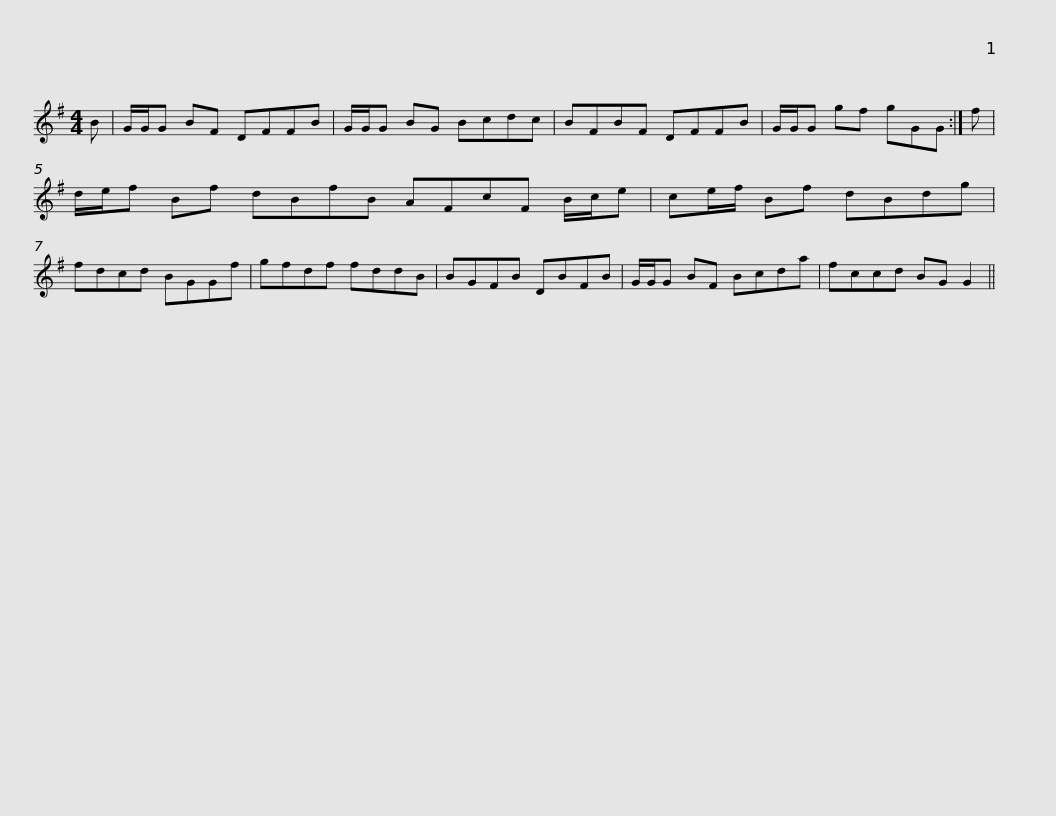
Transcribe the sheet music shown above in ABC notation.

X:1
L:1/8
M:4/4
I:linebreak $
K:G
V:1 treble
V:1
 B | G/G/G BF DFFB | G/G/G BG Bcdc | BFBF DFFB | G/G/G gf gGG :| %5
 f |$ d/e/f Bf dBfB AFcF B/c/e | ce/f/ Bf dBdg | fdcd BGGf | gfdf fddB |$ %10
 BGFB DBFB | G/G/G BF Bcda | fccd BG G2 || %13
